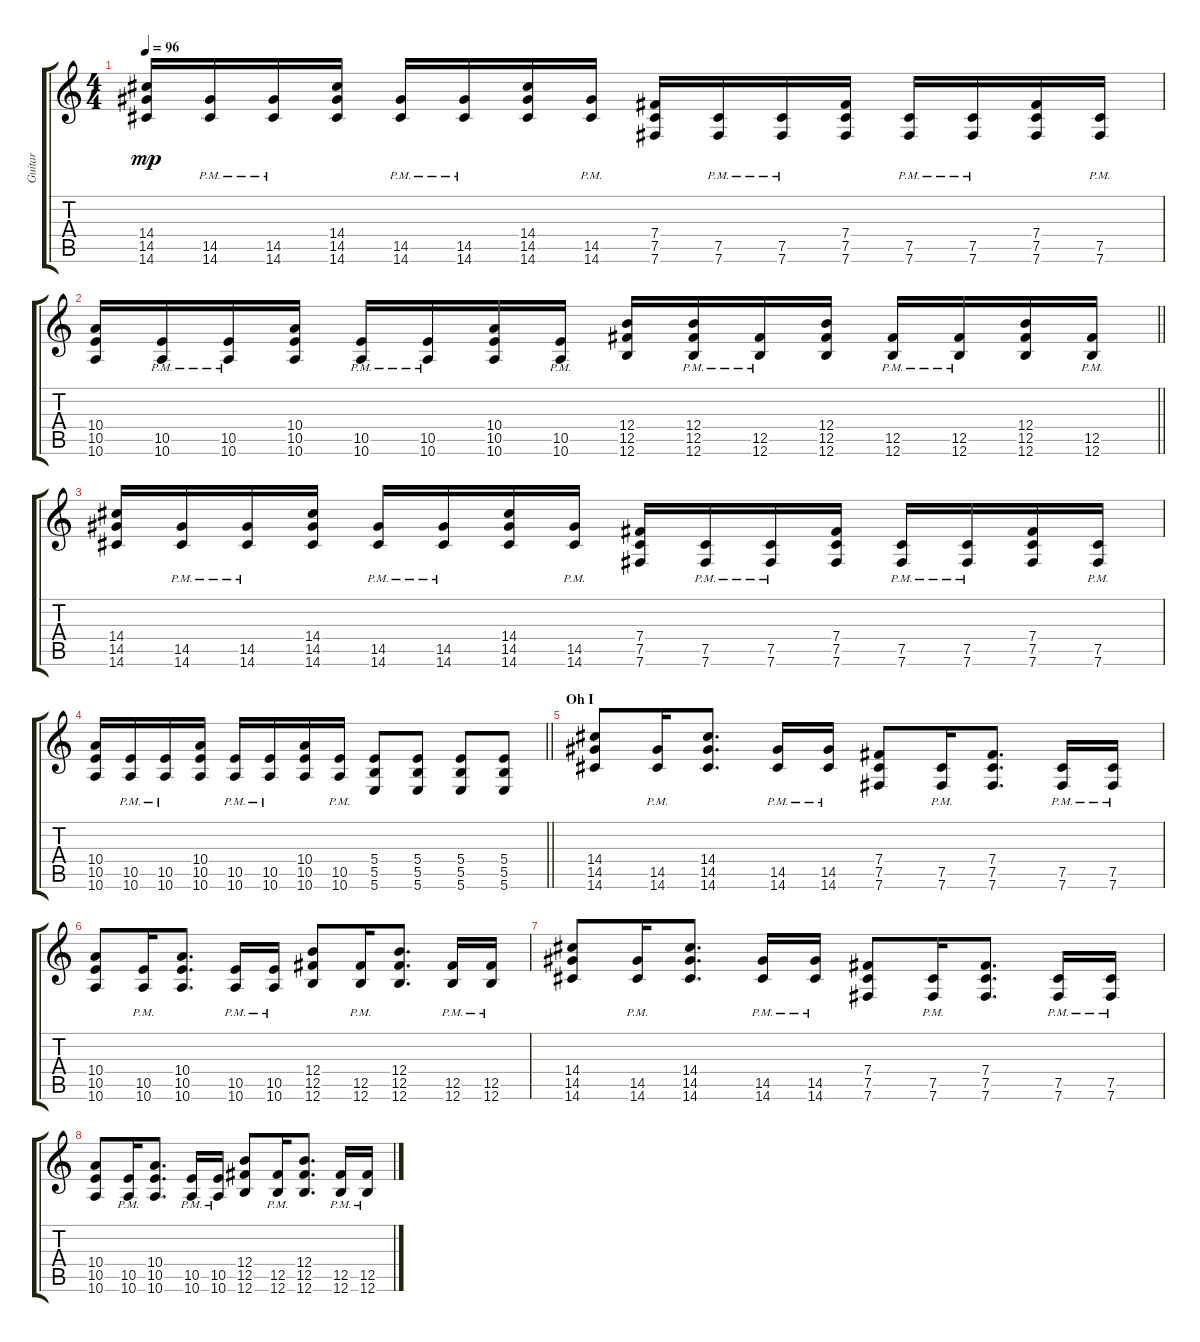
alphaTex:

\track ("Guitar" "Guitar") {instrument distortionguitar}
\staff {score tabs}
\tuning (Db4 Ab3 E3 B2 Gb2 B1) {hide}
\ts (4 4)
\tempo 96
\clef g2
\ks c
(14.4 14.5 14.6).16{dy mp} (14.5{pm} 14.6{pm}).16 (14.5{pm} 14.6{pm}).16 (14.4 14.5 14.6).16 (14.5{pm} 14.6{pm}).16 (14.5{pm} 14.6{pm}).16 (14.4 14.5 14.6).16 (14.5{pm} 14.6{pm}).16 (7.4 7.5 7.6).16 (7.5{pm} 7.6{pm}).16 (7.5{pm} 7.6{pm}).16 (7.4 7.5 7.6).16 (7.5{pm} 7.6{pm}).16 (7.5{pm} 7.6{pm}).16 (7.4 7.5 7.6).16 (7.5{pm} 7.6{pm}).16 |
\barLineRight lightlight
(10.4 10.5 10.6).16 (10.5{pm} 10.6{pm}).16 (10.5{pm} 10.6{pm}).16 (10.4 10.5 10.6).16 (10.5{pm} 10.6{pm}).16 (10.5{pm} 10.6{pm}).16 (10.4 10.5 10.6).16 (10.5{pm} 10.6{pm}).16 (12.4 12.5 12.6).16 (12.4 12.5{pm} 12.6{pm}).16 (12.5{pm} 12.6{pm}).16 (12.4 12.5 12.6).16 (12.5{pm} 12.6{pm}).16 (12.5{pm} 12.6).16 (12.4 12.5 12.6).16 (12.5{pm} 12.6{pm}).16 |
(14.4 14.5 14.6).16 (14.5{pm} 14.6{pm}).16 (14.5{pm} 14.6{pm}).16 (14.4 14.5 14.6).16 (14.5{pm} 14.6{pm}).16 (14.5{pm} 14.6{pm}).16 (14.4 14.5 14.6).16 (14.5{pm} 14.6{pm}).16 (7.4 7.5 7.6).16 (7.5{pm} 7.6{pm}).16 (7.5{pm} 7.6{pm}).16 (7.4 7.5 7.6).16 (7.5{pm} 7.6{pm}).16 (7.5{pm} 7.6{pm}).16 (7.4 7.5 7.6).16 (7.5{pm} 7.6{pm}).16 |
\barLineRight lightlight
(10.4 10.5 10.6).16 (10.5{pm} 10.6{pm}).16 (10.5{pm} 10.6{pm}).16 (10.4 10.5 10.6).16 (10.5{pm} 10.6{pm}).16 (10.5{pm} 10.6{pm}).16 (10.4 10.5 10.6).16 (10.5{pm} 10.6{pm}).16 (5.4 5.5 5.6).8 (5.4 5.5 5.6).8 (5.4 5.5 5.6).8 (5.4 5.5 5.6).8 |
\section ("" "Oh I")
(14.4 14.5 14.6).8 (14.5{pm} 14.6{pm}).16 (14.4 14.5 14.6).8{d} (14.5{pm} 14.6{pm}).16 (14.5{pm} 14.6{pm}).16 (7.4 7.5 7.6).8 (7.5{pm} 7.6{pm}).16 (7.4 7.5 7.6).8{d} (7.5{pm} 7.6{pm}).16 (7.5{pm} 7.6{pm}).16 |
(10.4 10.5 10.6).8 (10.5{pm} 10.6{pm}).16 (10.4 10.5 10.6).8{d} (10.5{pm} 10.6).16 (10.5{pm} 10.6{pm}).16 (12.4 12.5 12.6).8 (12.5{pm} 12.6{pm}).16 (12.4 12.5 12.6).8{d} (12.5{pm} 12.6{pm}).16 (12.5{pm} 12.6{pm}).16 |
(14.4 14.5 14.6).8 (14.5{pm} 14.6{pm}).16 (14.4 14.5 14.6).8{d} (14.5{pm} 14.6{pm}).16 (14.5{pm} 14.6{pm}).16 (7.4 7.5 7.6).8 (7.5{pm} 7.6{pm}).16 (7.4 7.5 7.6).8{d} (7.5{pm} 7.6{pm}).16 (7.5{pm} 7.6{pm}).16 |
(10.4 10.5 10.6).8 (10.5{pm} 10.6{pm}).16 (10.4 10.5 10.6).8{d} (10.5{pm} 10.6).16 (10.5{pm} 10.6{pm}).16 (12.4 12.5 12.6).8 (12.5{pm} 12.6{pm}).16 (12.4 12.5 12.6).8{d} (12.5{pm} 12.6{pm}).16 (12.5{pm} 12.6{pm}).16
